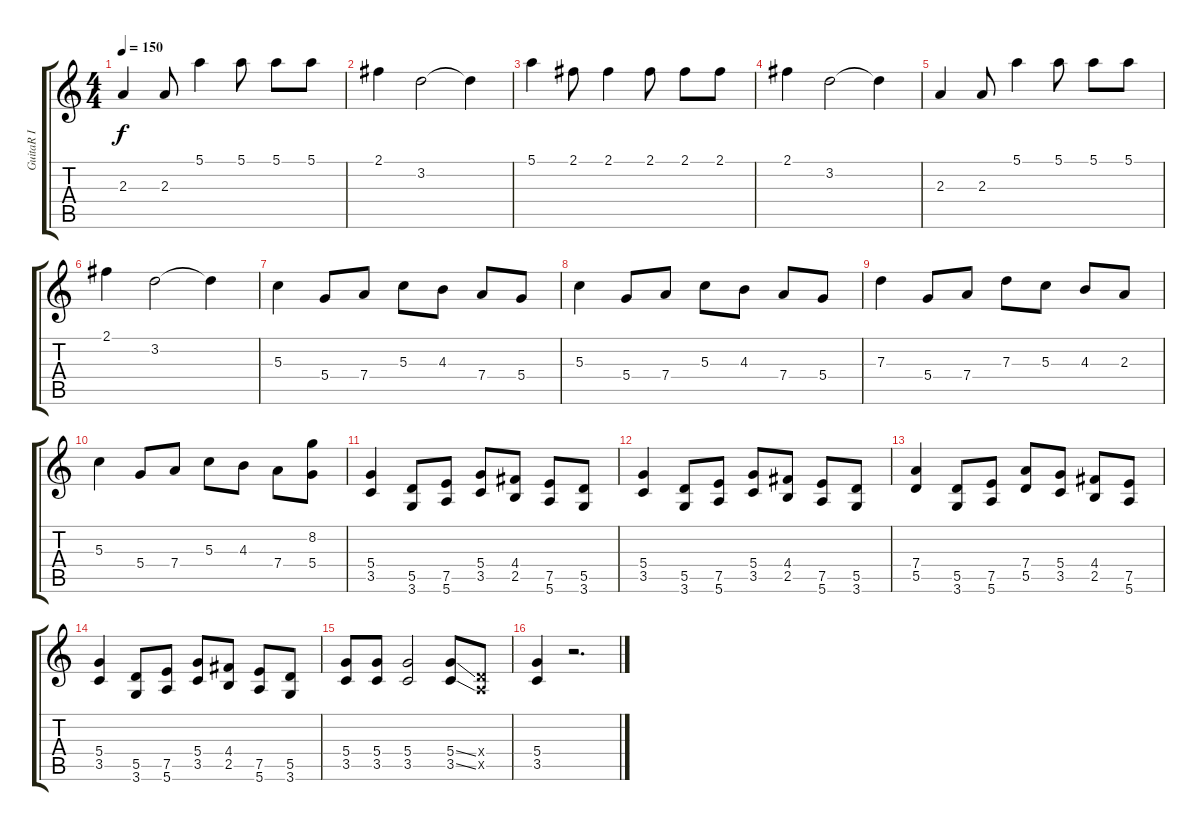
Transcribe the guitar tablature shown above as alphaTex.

\track ("GuitaR I" "GuitaR I") {instrument distortionguitar}
\staff {score tabs}
\tuning (E4 B3 G3 D3 A2 E2) {hide}
\ts (4 4)
\tempo 150
\clef g2
\ks c
2.3.4{dy f} 2.3.8 5.1.4 5.1.8 5.1.8 5.1.8 |
2.1.4 3.2.2 3.2{t}.4 |
5.1.4 2.1.8 2.1.4 2.1.8 2.1.8 2.1.8 |
2.1.4 3.2.2 3.2{t}.4 |
2.3.4 2.3.8 5.1.4 5.1.8 5.1.8 5.1.8 |
2.1.4 3.2.2 3.2{t}.4 |
5.3.4{instrument distortionguitar} 5.4.8 7.4.8 5.3.8 4.3.8 7.4.8 5.4.8 |
5.3.4 5.4.8 7.4.8 5.3.8 4.3.8 7.4.8 5.4.8 |
7.3.4 5.4.8 7.4.8 7.3.8 5.3.8 4.3.8 2.3.8 |
5.3.4 5.4.8 7.4.8 5.3.8 4.3.8 7.4.8 (8.2 5.4).8 |
(5.4 3.5).4 (5.5 3.6).8 (7.5 5.6).8 (5.4 3.5).8 (4.4 2.5).8 (7.5 5.6).8 (5.5 3.6).8 |
(5.4 3.5).4 (5.5 3.6).8 (7.5 5.6).8 (5.4 3.5).8 (4.4 2.5).8 (7.5 5.6).8 (5.5 3.6).8 |
(7.4 5.5).4 (5.5 3.6).8 (7.5 5.6).8 (7.4 5.5).8 (5.4 3.5).8 (4.4 2.5).8 (7.5 5.6).8 |
(5.4 3.5).4 (5.5 3.6).8 (7.5 5.6).8 (5.4 3.5).8 (4.4 2.5).8 (7.5 5.6).8 (5.5 3.6).8 |
(5.4 3.5).8 (5.4 3.5).8 (5.4 3.5).2 (5.4{ss} 3.5{ss}).8 (0.4{x} 0.5{x}).8 |
(5.4 3.5).4 r.2{d}
